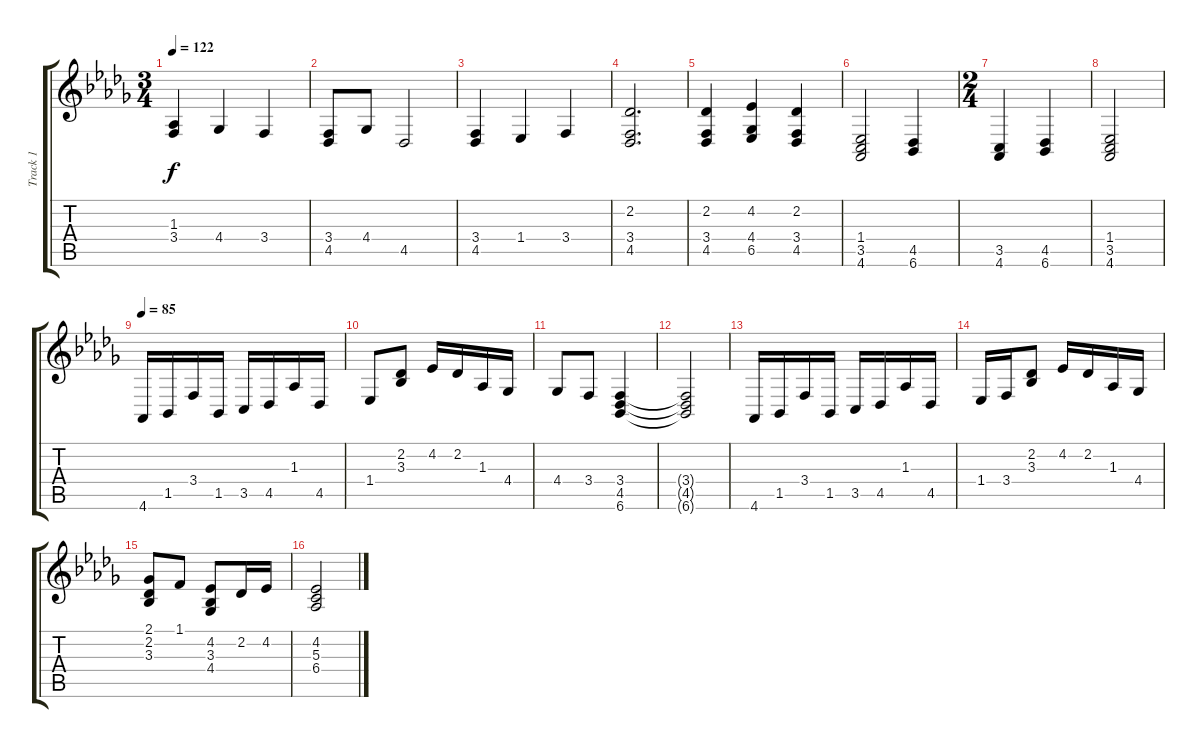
\track ("Track 1" "Track 1") {instrument acousticgrandpiano}
\staff {score tabs}
\tuning (E4 B3 G3 D3 A2 E2) {hide}
\ts (3 4)
\tempo 122
\clef g2
\ks db
(1.3 3.4).4{dy f} 4.4.4 3.4.4 |
(3.4 4.5).8 4.4.8 4.5.2 |
(3.4 4.5).4 1.4.4 3.4.4 |
(2.2 3.4 4.5).2{d} |
(2.2 3.4 4.5).4 (4.2 4.4 6.5).4 (2.2 3.4 4.5).4 |
(1.4 3.5 4.6).2 (4.5 6.6).4 |
\ts (2 4)
(3.5 4.6).4 (4.5 6.6).4 |
(1.4 3.5 4.6).2 |
\tempo 85
4.6.16 1.5.16 3.4.16 1.5.16 3.5.16 4.5.16 1.3.16 4.5.16 |
1.4.8 (2.2 3.3).8 4.2.16{beam Up} 2.2.16{beam Up} 1.3.16{beam Up} 4.4.16{beam Up} |
4.4.8 3.4.8 (3.4 4.5 6.6).4 |
(3.4{t} 4.5{t} 6.6{t}).2 |
4.6.16 1.5.16 3.4.16 1.5.16 3.5.16 4.5.16 1.3.16 4.5.16 |
1.4.16 3.4.16 (2.2 3.3).8 4.2.16{beam Up} 2.2.16{beam Up} 1.3.16{beam Up} 4.4.16{beam Up} |
(2.1 2.2 3.3).8 1.1.8 (4.2 3.3 4.4).8 2.2.16 4.2.16 |
(4.2 5.3 6.4).2
